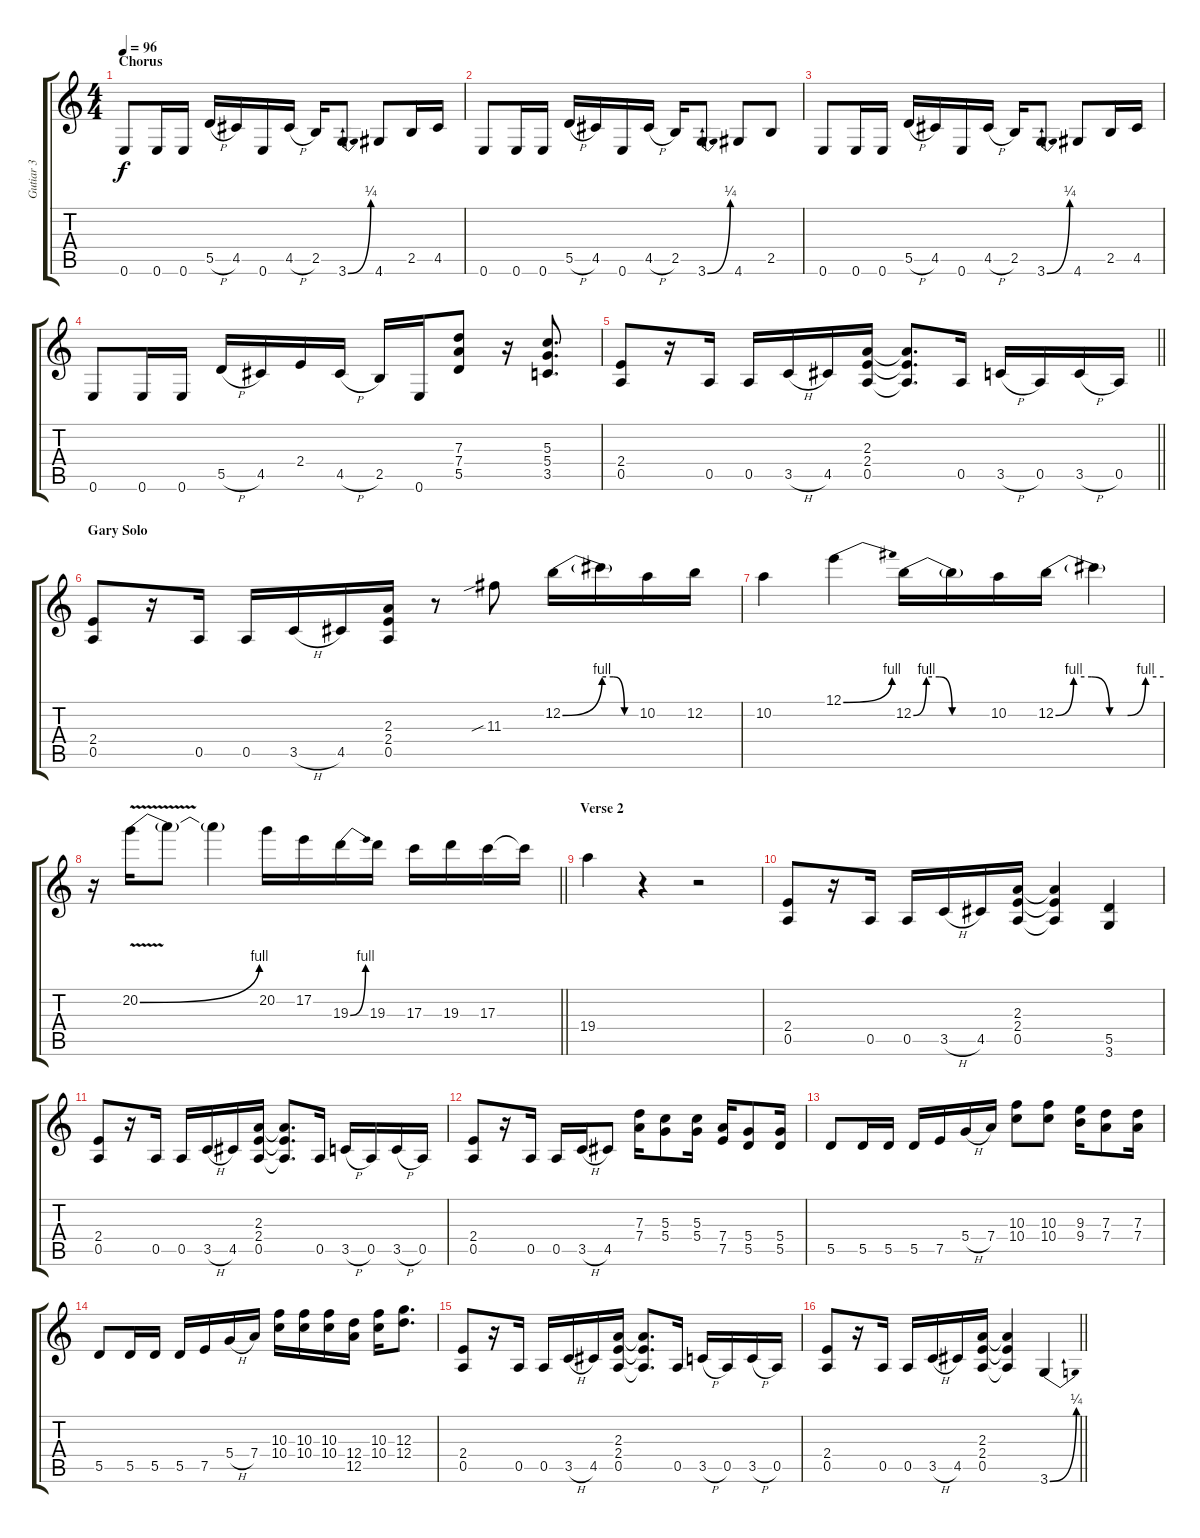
\track ("Gutiar 3" "Gutiar 3") {instrument distortionguitar}
\staff {score tabs}
\tuning (E4 B3 G3 D3 A2 E2) {hide}
\ts (4 4)
\section ("" "Chorus")
\tempo 96
\clef g2
\ks c
0.6.8{dy f} 0.6.16 0.6.16 5.5{h}.16 4.5.16 0.6.16 4.5{h}.16 2.5.16 3.6{be (bend 0 0 60 1)}.8{d} 4.6.8 2.5.16 4.5.16 |
0.6.8 0.6.16 0.6.16 5.5{h}.16 4.5.16 0.6.16 4.5{h}.16 2.5.16 3.6{be (bend 0 0 60 1)}.8{d} 4.6.8 2.5.8 |
0.6.8 0.6.16 0.6.16 5.5{h}.16 4.5.16 0.6.16 4.5{h}.16 2.5.16 3.6{be (bend 0 0 60 1)}.8{d} 4.6.8 2.5.16 4.5.16 |
0.6.8 0.6.16 0.6.16 5.5{h}.16 4.5.16 2.4.16 4.5{h}.16 2.5.16 0.6.16 (7.3 7.4 5.5).8 r.16 (5.3 5.4 3.5).8{d} |
\barLineRight lightlight
(2.4 0.5).8 r.16 0.5.16 0.5.16 3.5{h}.16 4.5.16 (2.3 2.4 0.5).16 (2.3{t} 2.4{t} 0.5{t}).8{d} 0.5.16 3.5{h}.16 0.5.16 3.5{h}.16 0.5.16 |
\section ("" "Gary Solo")
(2.4 0.5).8 r.16 0.5.16 0.5.16 3.5{h}.16 4.5.16 (2.3 2.4 0.5).16 r.8{volume 11 balance 13} 11.3{sib}.8 12.2{be (bend 0 0 60 4)}.16 12.2{be (custom 0 4 20 4 40 0 60 0) t}.16 10.2.16 12.2.16 |
10.2.4 12.1{be (bend 0 0 60 4)}.4 12.2{be (custom 0 0 10 4 20 4 30 0 60 0)}.16 12.2{t}.16 10.2.16 12.2{be (custom 0 0 10 4 20 4 30 0 40 0 50 4 60 4)}.16 12.2{t}.4 |
\barLineRight lightlight
r.16 20.2{be (bend 0 0 60 4) v}.16 20.2{t}.8 20.2{t}.4 20.2.16 17.2.16 19.3{be (bend 0 0 60 4)}.16 19.3.16 17.3.16 19.3.16 17.3.16 17.3{t}.16 |
\section ("" "Verse 2")
19.4.4 r.4 r.2{volume 7 balance 16} |
(2.4 0.5).8 r.16 0.5.16 0.5.16 3.5{h}.16 4.5.16 (2.3 2.4 0.5).16 (2.3{t} 2.4{t} 0.5{t}).4 (5.5 3.6).4 |
(2.4 0.5).8 r.16 0.5.16 0.5.16 3.5{h}.16 4.5.16 (2.3 2.4 0.5).16 (2.3{t} 2.4{t} 0.5{t}).8{d} 0.5.16 3.5{h}.16 0.5.16 3.5{h}.16 0.5.16 |
(2.4 0.5).8 r.16 0.5.16 0.5.16 3.5{h}.16 4.5.8 (7.3 7.4).16 (5.3 5.4).8 (5.3 5.4).16 (7.4 7.5).16 (5.4 5.5).8 (5.4 5.5).16 |
5.5.8 5.5.16 5.5.16 5.5.16 7.5.16 5.4{h}.16 7.4.16 (10.3 10.4).8 (10.3 10.4).8 (9.3 9.4).16 (7.3 7.4).8 (7.3 7.4).16 |
5.5.8 5.5.16 5.5.16 5.5.16 7.5.16 5.4{h}.16 7.4.16 (10.3 10.4).16 (10.3 10.4).16 (10.3 10.4).16 (12.4 12.5).16 (10.3 10.4).16 (12.3 12.4).8{d} |
(2.4 0.5).8 r.16 0.5.16 0.5.16 3.5{h}.16 4.5.16 (2.3 2.4 0.5).16 (2.3{t} 2.4{t} 0.5{t}).8{d} 0.5.16 3.5{h}.16 0.5.16 3.5{h}.16 0.5.16 |
\barLineRight lightlight
(2.4 0.5).8 r.16 0.5.16 0.5.16 3.5{h}.16 4.5.16 (2.3 2.4 0.5).16 (2.3{t} 2.4{t} 0.5{t}).4 3.6{be (bend 0 0 60 1)}.4
